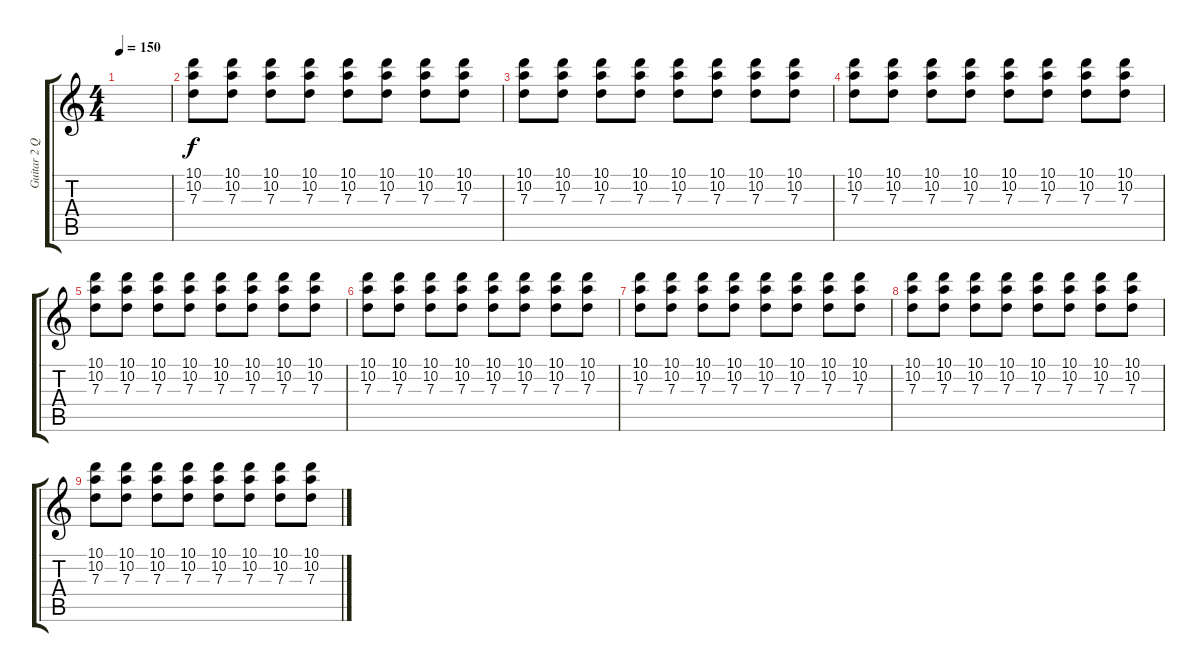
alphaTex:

\track ("Guitar 2 Quite" "Guitar 2 Q") {instrument distortionguitar}
\staff {score tabs}
\tuning (E4 B3 G3 D3 A2 E2) {hide}
\ts (4 4)
\tempo 150
\clef g2
\ks c
|
(10.1 10.2 7.3).8 (10.1 10.2 7.3).8 (10.1 10.2 7.3).8 (10.1 10.2 7.3).8 (10.1 10.2 7.3).8 (10.1 10.2 7.3).8 (10.1 10.2 7.3).8 (10.1 10.2 7.3).8 |
(10.1 10.2 7.3).8 (10.1 10.2 7.3).8 (10.1 10.2 7.3).8 (10.1 10.2 7.3).8 (10.1 10.2 7.3).8 (10.1 10.2 7.3).8 (10.1 10.2 7.3).8 (10.1 10.2 7.3).8 |
(10.1 10.2 7.3).8 (10.1 10.2 7.3).8 (10.1 10.2 7.3).8 (10.1 10.2 7.3).8 (10.1 10.2 7.3).8 (10.1 10.2 7.3).8 (10.1 10.2 7.3).8 (10.1 10.2 7.3).8 |
(10.1 10.2 7.3).8 (10.1 10.2 7.3).8 (10.1 10.2 7.3).8 (10.1 10.2 7.3).8 (10.1 10.2 7.3).8 (10.1 10.2 7.3).8 (10.1 10.2 7.3).8 (10.1 10.2 7.3).8 |
(10.1 10.2 7.3).8 (10.1 10.2 7.3).8 (10.1 10.2 7.3).8 (10.1 10.2 7.3).8 (10.1 10.2 7.3).8 (10.1 10.2 7.3).8 (10.1 10.2 7.3).8 (10.1 10.2 7.3).8 |
(10.1 10.2 7.3).8 (10.1 10.2 7.3).8 (10.1 10.2 7.3).8 (10.1 10.2 7.3).8 (10.1 10.2 7.3).8 (10.1 10.2 7.3).8 (10.1 10.2 7.3).8 (10.1 10.2 7.3).8 |
(10.1 10.2 7.3).8 (10.1 10.2 7.3).8 (10.1 10.2 7.3).8 (10.1 10.2 7.3).8 (10.1 10.2 7.3).8 (10.1 10.2 7.3).8 (10.1 10.2 7.3).8 (10.1 10.2 7.3).8 |
(10.1 10.2 7.3).8 (10.1 10.2 7.3).8 (10.1 10.2 7.3).8 (10.1 10.2 7.3).8 (10.1 10.2 7.3).8 (10.1 10.2 7.3).8 (10.1 10.2 7.3).8 (10.1 10.2 7.3).8
